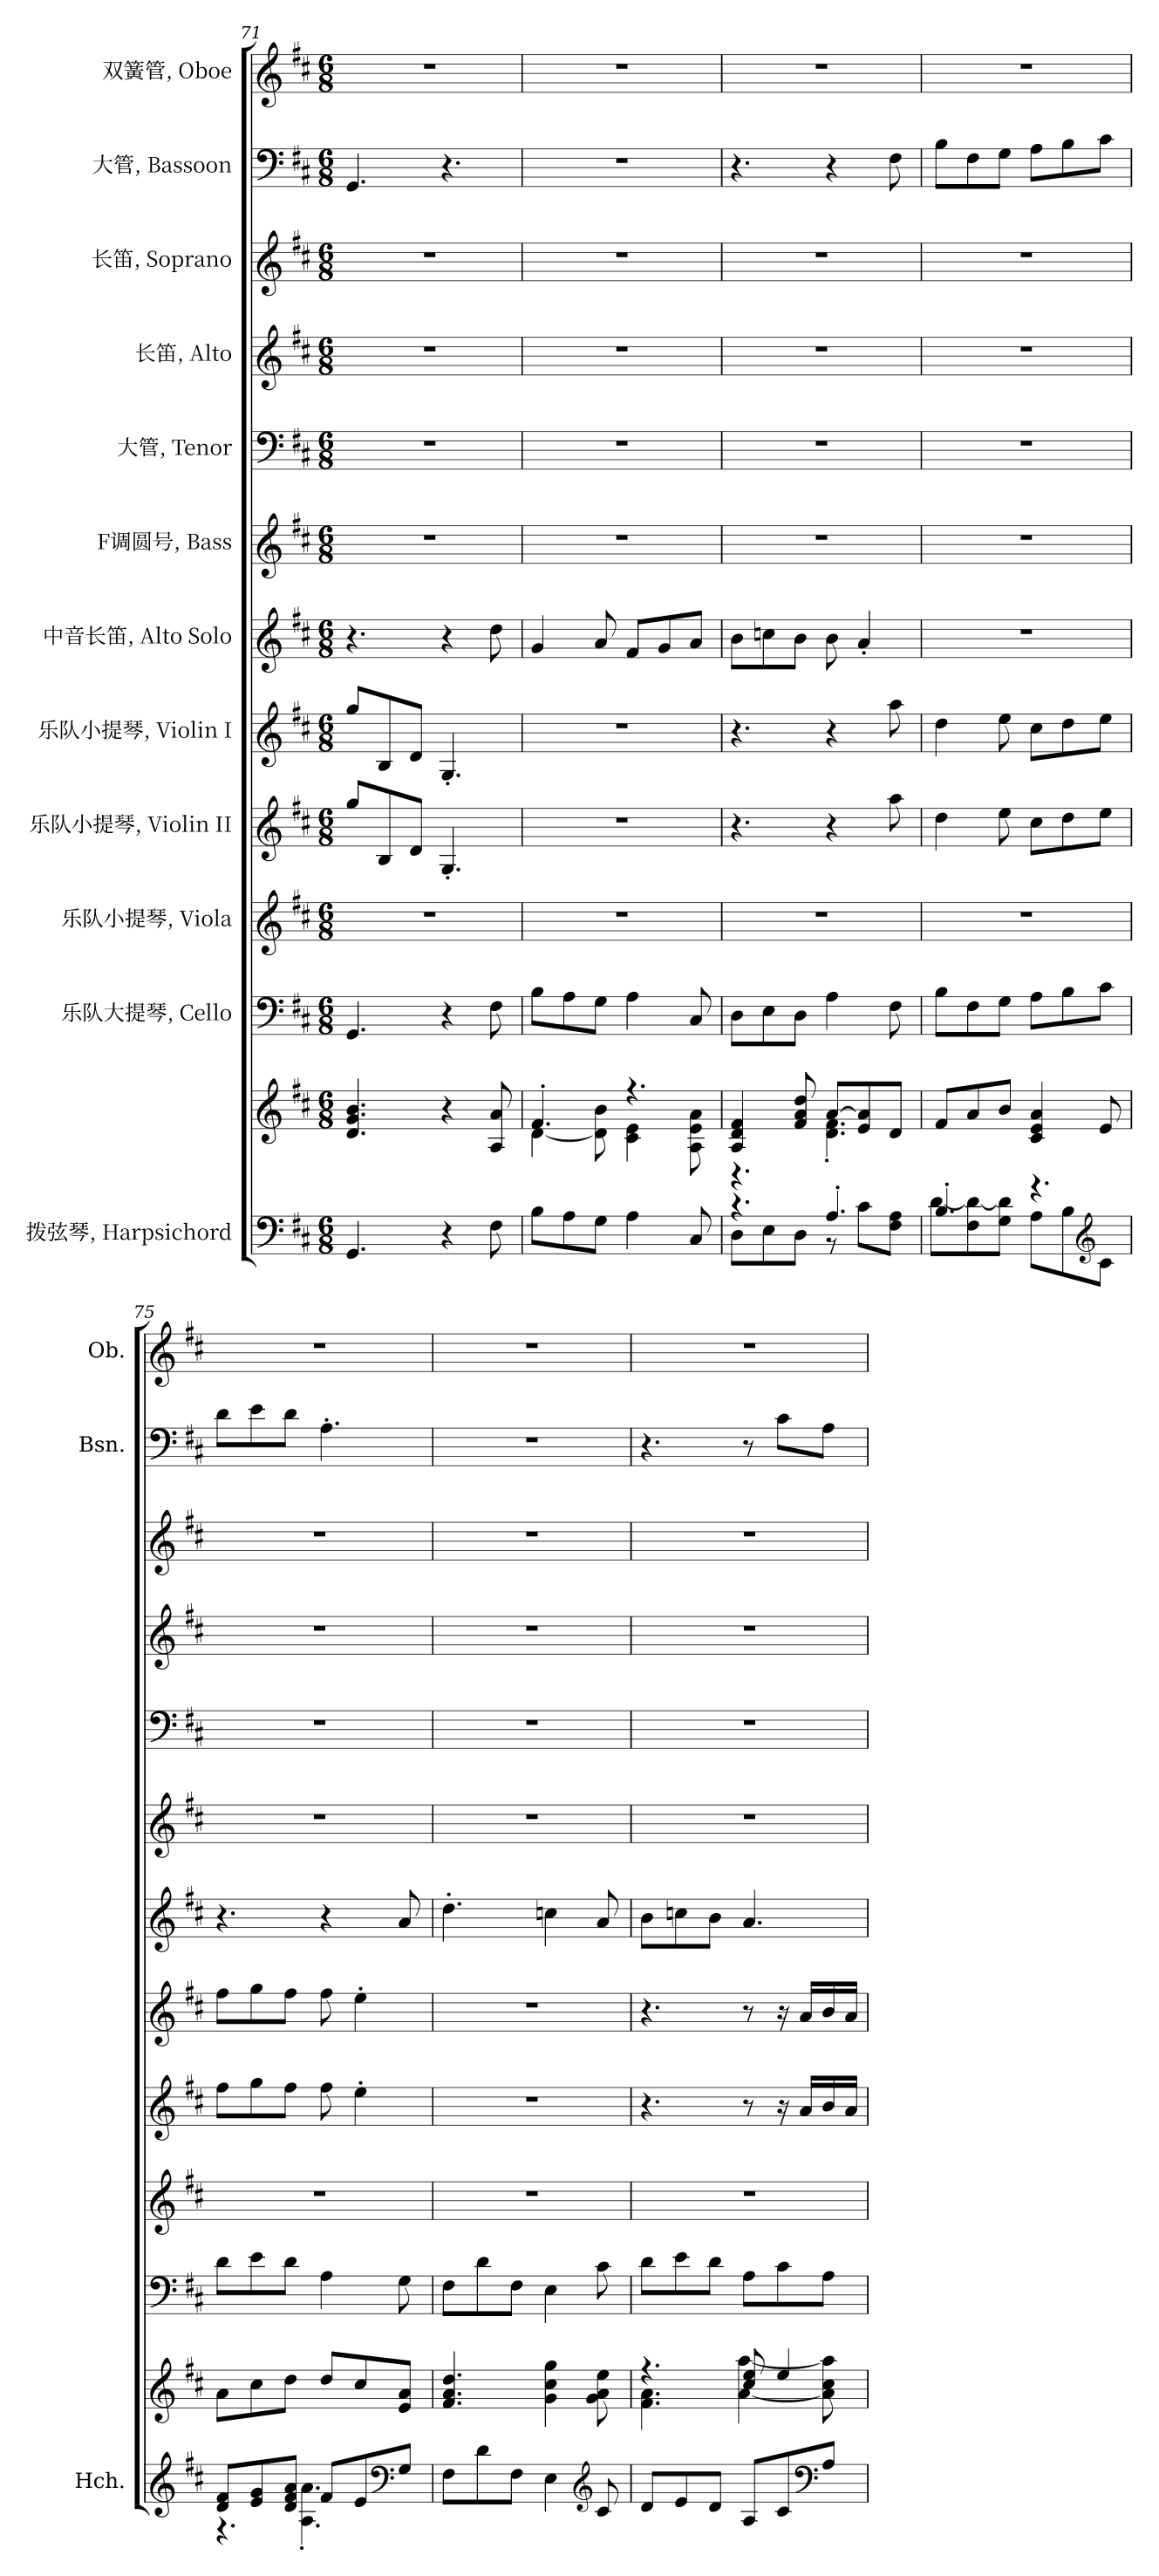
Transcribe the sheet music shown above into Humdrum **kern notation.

**kern	**kern	**kern	**kern	**kern	**kern	**kern	**kern	**kern	**kern	**kern	**kern	**kern
*part12	*part12	*part11	*part10	*part9	*part8	*part7	*part6	*part5	*part4	*part3	*part2	*part1
*staff13	*staff12	*staff11	*staff10	*staff9	*staff8	*staff7	*staff6	*staff5	*staff4	*staff3	*staff2	*staff1
*I"拨弦琴, Harpsichord	*	*I"乐队大提琴, Cello	*I"乐队小提琴, Viola	*I"乐队小提琴, Violin II	*I"乐队小提琴, Violin I	*I"中音长笛, Alto Solo	*I"F调圆号, Bass	*I"大管, Tenor	*I"长笛, Alto	*I"长笛, Soprano	*I"大管, Bassoon	*I"双簧管, Oboe
*I'Hch.	*	*	*	*	*	*	*	*	*	*	*I'Bsn.	*I'Ob.
*clefF4	*clefG2	*clefF4	*clefG2	*clefG2	*clefG2	*clefG2	*clefG2	*clefF4	*clefG2	*clefG2	*clefF4	*clefG2
*	*	*	*	*	*	*ITrd3c5	*ITrd4c7	*	*	*	*	*
*k[f#c#]	*k[f#c#]	*k[f#c#]	*k[f#c#]	*k[f#c#]	*k[f#c#]	*k[f#c#g#]	*k[f#]	*k[f#c#]	*k[f#c#]	*k[f#c#]	*k[f#c#]	*k[f#c#]
*M6/8	*M6/8	*M6/8	*M6/8	*M6/8	*M6/8	*M6/8	*M6/8	*M6/8	*M6/8	*M6/8	*M6/8	*M6/8
=71	=71	=71	=71	=71	=71	=71	=71	=71	=71	=71	=71	=71
4.GG/	4.d/ 4.g/ 4.b/	4.GG/	2.r	8gg/L	8gg/L	4.r	2.r	2.r	2.r	2.r	4.GG/	2.r
.	.	.	.	8B/	8B/	.	.	.	.	.	.	.
.	.	.	.	8d/J	8d/J	.	.	.	.	.	.	.
4r	4r	4r	.	4.G'/	4.G'/	4r	.	.	.	.	4.r	.
8F#\	8A/ 8a/	8F#\	.	.	.	8a\	.	.	.	.	.	.
!!LO:PB:g=z
=72	=72	=72	=72	=72	=72	=72	=72	=72	=72	=72	=72	=72
*	*^	*	*	*	*	*	*	*	*	*	*	*
8B\L	4.f#'/	[4d\	8B\L	2.r	2.r	2.r	4d/	2.r	2.r	2.r	2.r	2.r	2.r
8A\	.	.	8A\	.	.	.	.	.	.	.	.	.	.
8G\J	.	8d\] 8b\	8G\J	.	.	.	8e/	.	.	.	.	.	.
4A\	4.r	4c#\ 4e\	4A\	.	.	.	8c#/L	.	.	.	.	.	.
.	.	.	.	.	.	.	8d/	.	.	.	.	.	.
8C#/	.	8A\ 8e\ 8a\	8C#/	.	.	.	8e/J	.	.	.	.	.	.
=73	=73	=73	=73	=73	=73	=73	=73	=73	=73	=73	=73	=73	=73
*^	*	*	*	*	*	*	*	*	*	*	*	*	*
4.r	8D\L	4A/ 4d/ 4f#/	4.r	8D\L	2.r	4.r	4.r	8f#\L	2.r	2.r	2.r	2.r	4.r	2.r
.	8E\	.	.	8E\	.	.	.	8gn\	.	.	.	.	.	.
.	8D\J	8f#/ 8a/ 8dd/	.	8D\J	.	.	.	8f#\J	.	.	.	.	.	.
4.A'/	8r	[8a/L	4.d\' 4.f#\'	4A\	.	4r	4r	8f#\	.	.	.	.	4r	.
.	8c#\L	8e/ 8a/]	.	.	.	.	.	4e'/	.	.	.	.	.	.
.	8F#\ 8A\J	8d/J	.	8F#\	.	8aa\	8aa\	.	.	.	.	.	8F#\	.
*	*	*v	*v	*	*	*	*	*	*	*	*	*	*	*
=74	=74	=74	=74	=74	=74	=74	=74	=74	=74	=74	=74	=74	=74
4.B'/	[8d\L	8f#/L	8B\L	2.r	4dd\	4dd\	2.r	2.r	2.r	2.r	2.r	8B\L	2.r
.	8F#\ 8d\_	8a/	8F#\	.	.	.	.	.	.	.	.	8F#\	.
.	8G\ 8d\]J	8b/J	8G\J	.	8ee\	8ee\	.	.	.	.	.	8G\J	.
4.r	8A\L	4c#/ 4e/ 4a/	8A\L	.	8cc#\L	8cc#\L	.	.	.	.	.	8A\L	.
.	8B\	.	8B\	.	8dd\	8dd\	.	.	.	.	.	8B\	.
*clefG2	*	*	*	*	*	*	*	*	*	*	*	*	*
.	8c#\J	8e/	8c#\J	.	8ee\J	8ee\J	.	.	.	.	.	8c#\J	.
=75	=75	=75	=75	=75	=75	=75	=75	=75	=75	=75	=75	=75	=75
8d/ 8f#/L	4.r	8a\L	8d\L	2.r	8ff#\L	8ff#\L	4.r	2.r	2.r	2.r	2.r	8d\L	2.r
8e/ 8g/	.	8cc#\	8e\	.	8gg\	8gg\	.	.	.	.	.	8e\	.
8d/ 8f#/ 8a/J	.	8dd\J	8d\J	.	8ff#\J	8ff#\J	.	.	.	.	.	8d\J	.
8f#/L	4.A\' 4.a\'	8dd/L	4A\	.	8ff#\	8ff#\	4r	.	.	.	.	4.A'\	.
8e/	.	8cc#/	.	.	4ee'\	4ee'\	.	.	.	.	.	.	.
*clefF4	*	*	*	*	*	*	*	*	*	*	*	*	*
8G/J	.	8e/ 8a/J	8G\	.	.	.	8e/	.	.	.	.	.	.
*v	*v	*	*	*	*	*	*	*	*	*	*	*	*
!!LO:PB:g=z
=76	=76	=76	=76	=76	=76	=76	=76	=76	=76	=76	=76	=76
8F#\L	4.f#/ 4.a/ 4.dd/	8F#\L	2.r	2.r	2.r	4.a'\	2.r	2.r	2.r	2.r	2.r	2.r
8d\	.	8d\	.	.	.	.	.	.	.	.	.	.
8F#\J	.	8F#\J	.	.	.	.	.	.	.	.	.	.
4E\	4g\ 4cc#\ 4gg\	4E\	.	.	.	4gn\	.	.	.	.	.	.
*clefG2	*	*	*	*	*	*	*	*	*	*	*	*
8c#/	8g\ 8a\ 8ee\	8c#\	.	.	.	8e/	.	.	.	.	.	.
=77	=77	=77	=77	=77	=77	=77	=77	=77	=77	=77	=77	=77
*	*^	*	*	*	*	*	*	*	*	*	*	*
8d/L	4.r	4.f#\ 4.a\	8d\L	2.r	4.r	4.r	8f#\L	2.r	2.r	2.r	2.r	4.r	2.r
8e/	.	.	8e\	.	.	.	8gn\	.	.	.	.	.	.
8d/J	.	.	8d\J	.	.	.	8f#\J	.	.	.	.	.	.
8A/L	8cc#/ 8ee/	[4a\ [4aa\	8A\L	.	8r	8r	4.e/	.	.	.	.	8r	.
8c#/	4ee/	.	8c#\	.	16r	16r	.	.	.	.	.	8c#\L	.
.	.	.	.	.	16a/LL	16a/LL	.	.	.	.	.	.	.
*clefF4	*	*	*	*	*	*	*	*	*	*	*	*	*
8A/J	.	8a\] 8cc#\ 8aa\]	8A\J	.	16b/	16b/	.	.	.	.	.	8A\J	.
.	.	.	.	.	16a/JJ	16a/JJ	.	.	.	.	.	.	.
*	*v	*v	*	*	*	*	*	*	*	*	*	*	*
=	=	=	=	=	=	=	=	=	=	=	=	=
*-	*-	*-	*-	*-	*-	*-	*-	*-	*-	*-	*-	*-
